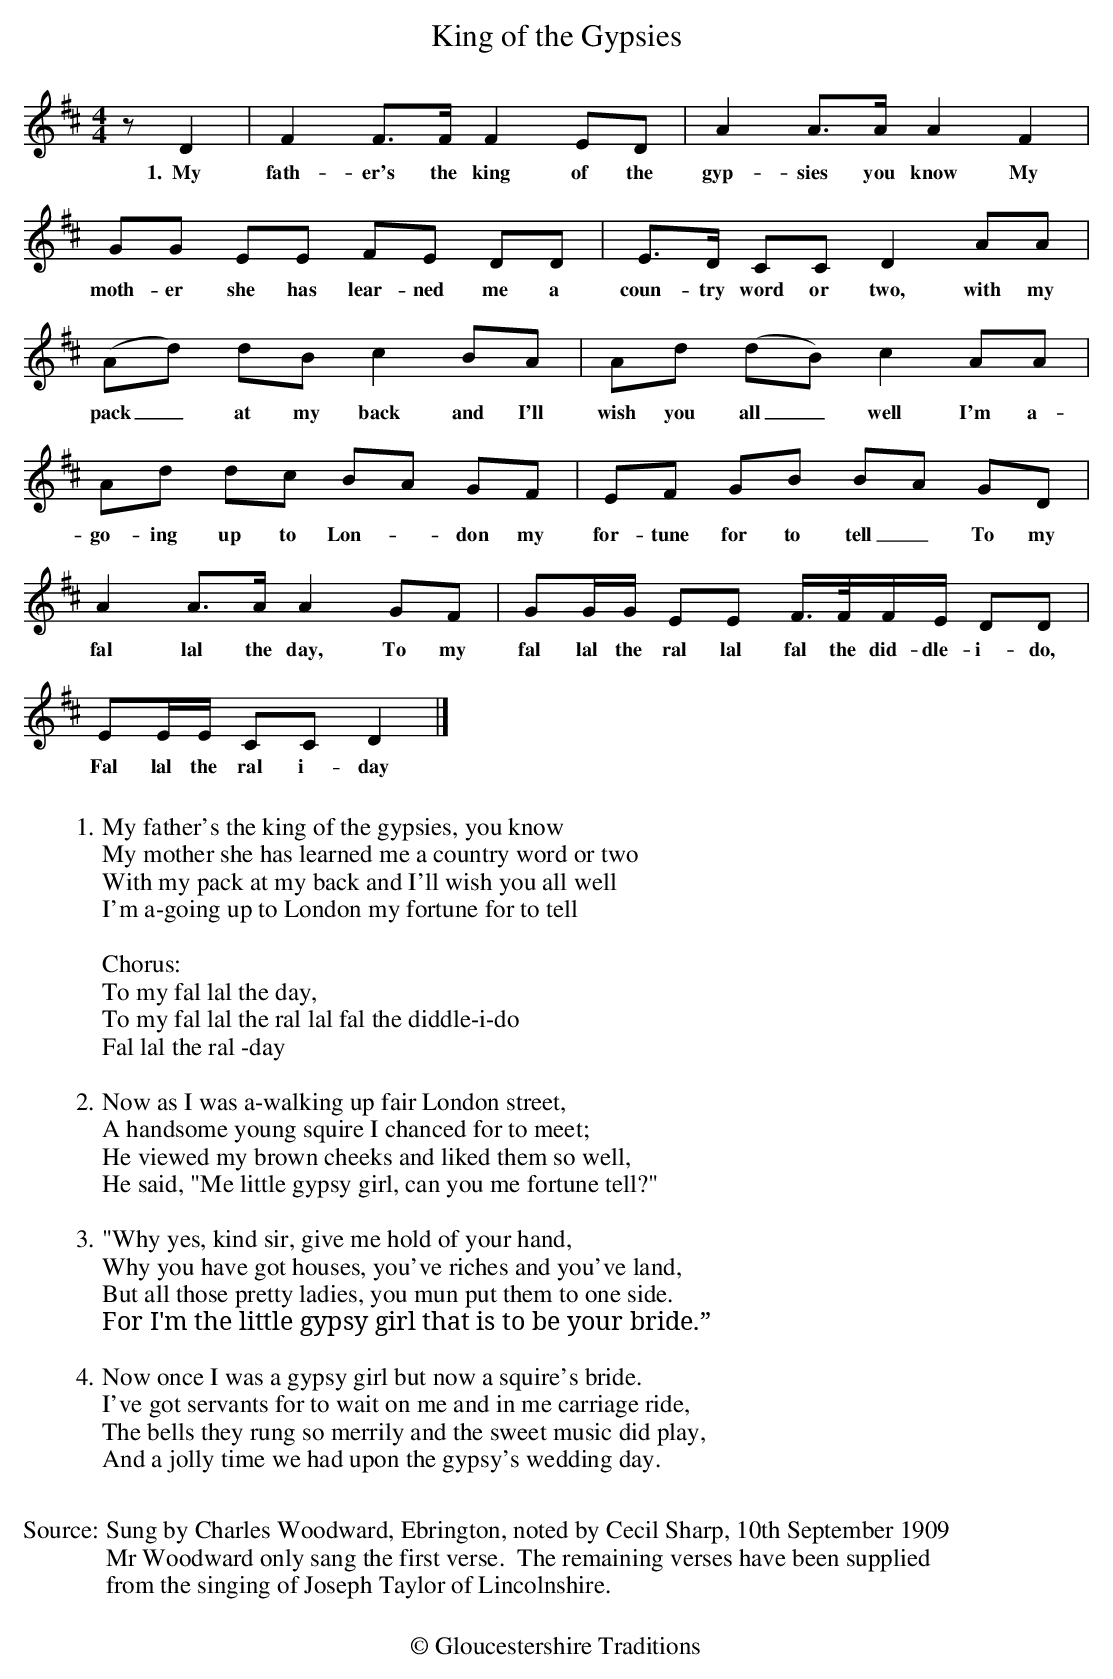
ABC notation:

X:1
T:King of the Gypsies
M: 4/4
L: 1/8
K: D
zD2 | F2F>FF2ED |  A2A>AA2F2 |
w:1.~~My fath-er's the king of the gyp-sies you know My
GG EE FE DD | E>D CC D2AA |
w:moth-er she has lear-ned me a coun-try word or two, with my
(A-d) dBc2BA | Ad (d-B)c2AA |
w:pack_ at my back and I'll wish you all_ well I'm a-
Ad dc B-A GF | EF GB B-A GD |
w:go-ing up to Lon--don my for-tune for to tell_ To my
A2A>AA2GF | GG/G/  EE F/>F/F/E/ DD |
w:fal lal the day, To my fal lal the ral lal fal the did-dle-i-do,
EE/E/ CCD2 |]
w:Fal lal the ral i-day
w:
W:
W:1.My father's the king of the gypsies, you know
W:My mother she has learned me a country word or two
W:With my pack at my back and I'll wish you all well
W:I'm a-going up to London my fortune for to tell
W:
W:Chorus:
W:To my fal lal the day,
W:To my fal lal the ral lal fal the diddle-i-do
W:Fal lal the ral -day
W:
W:2.Now as I was a-walking up fair London street,
W:A handsome young squire I chanced for to meet;
W:He viewed my brown cheeks and liked them so well,
W:He said, "Me little gypsy girl, can you me fortune tell?"
W:
W:3."Why yes, kind sir, give me hold of your hand,
W:Why you have got houses, you've riches and you've land,
W:But all those pretty ladies, you mun put them to one side.
W:For I'm the little gypsy girl that is to be your bride.”
W:
W:4.Now once I was a gypsy girl but now a squire's bride.
W:I've got servants for to wait on me and in me carriage ride,
W:The bells they rung so merrily and the sweet music did play,
W:And a jolly time we had upon the gypsy's wedding day.
W:
